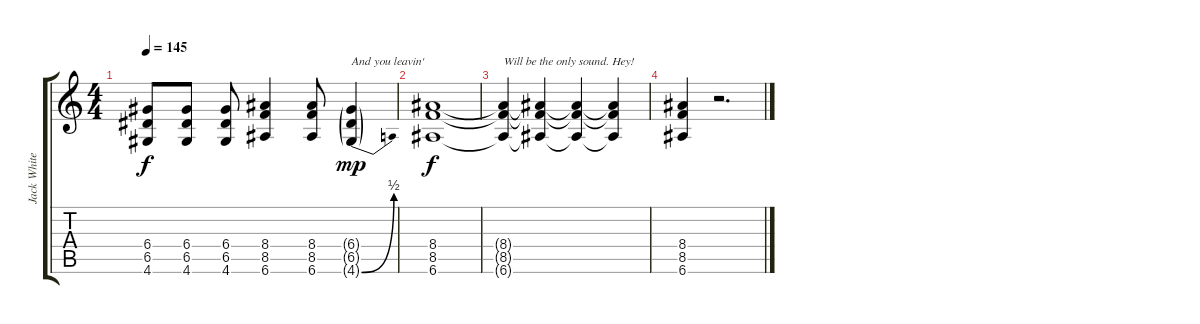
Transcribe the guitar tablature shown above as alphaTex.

\track ("Jack White" "Jack White") {instrument distortionguitar}
\staff {score tabs}
\tuning (E4 B3 G3 D3 A2 E2) {hide}
\ts (4 4)
\tempo 145
\clef g2
\ks c
(6.4 6.5 4.6).8{dy f} (6.4 6.5 4.6).8 (6.4 6.5 4.6).8 (8.4 8.5 6.6).4 (8.4 8.5 6.6).8 (6.4{g} 6.5{g} 4.6{be (bend 0 0 60 2) g}).4{txt "And you leavin'" dy mp} |
(8.4 8.5 6.6).1{dy f} |
(8.4{t} 8.5{t} 6.6{t}).4{txt "Will be the only sound. Hey!"} (8.4{t} 8.5{t} 6.6{t}).4 (8.4{t} 8.5{t} 6.6{t}).4 (8.4{t} 8.5{t} 6.6{t}).4 |
(8.4 8.5 6.6).4 r.2{d}
